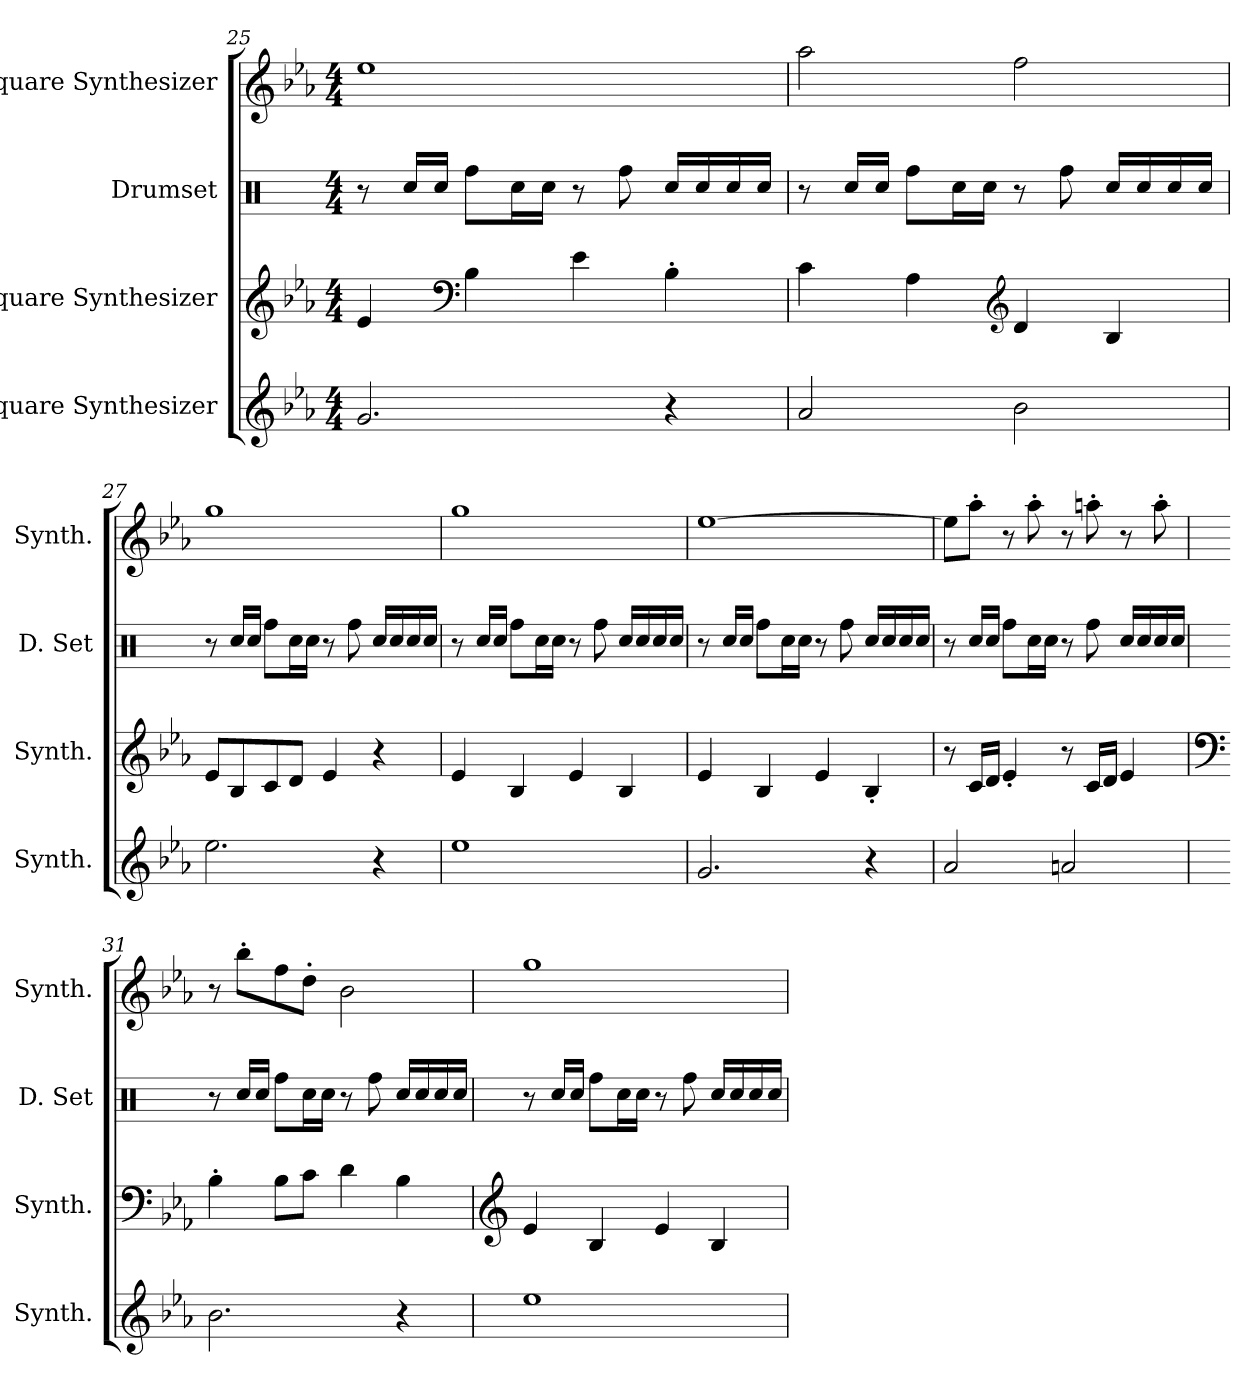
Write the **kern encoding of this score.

**kern	**kern	**kern	**kern
*part4	*part3	*part2	*part1
*staff4	*staff3	*staff2	*staff1
*I"Square Synthesizer	*I"Square Synthesizer	*I"Drumset	*I"Square Synthesizer
*I'Synth.	*I'Synth.	*I'D. Set	*I'Synth.
*clefG2	*clefG2	*clefX	*clefG2
*k[b-e-a-]	*k[b-e-a-]	*k[]	*k[b-e-a-]
*M4/4	*M4/4	*M4/4	*M4/4
=25	=25	=25	=25
2.g/	4e-/	8r	1ee-
.	.	16Rcc/LL	.
.	.	16Rcc/JJ	.
*	*clefF4	*	*
.	4B-\	8Rff\L	.
.	.	16Rcc\L	.
.	.	16Rcc\JJ	.
.	4e-\	8r	.
.	.	8Rff\	.
4r	4B-'\	16Rcc/LL	.
.	.	16Rcc/	.
.	.	16Rcc/	.
.	.	16Rcc/JJ	.
=26	=26	=26	=26
2a-/	4c\	8r	2aa-\
.	.	16Rcc/LL	.
.	.	16Rcc/JJ	.
.	4A-\	8Rff\L	.
.	.	16Rcc\L	.
.	.	16Rcc\JJ	.
*	*clefG2	*	*
2b-\	4d/	8r	2ff\
.	.	8Rff\	.
.	4B-/	16Rcc/LL	.
.	.	16Rcc/	.
.	.	16Rcc/	.
.	.	16Rcc/JJ	.
!!LO:LB:g=z
=27	=27	=27	=27
2.ee-\	8e-/L	8r	1gg
.	8B-/	16Rcc/LL	.
.	.	16Rcc/JJ	.
.	8c/	8Rff\L	.
.	8d/J	16Rcc\L	.
.	.	16Rcc\JJ	.
.	4e-/	8r	.
.	.	8Rff\	.
4r	4r	16Rcc/LL	.
.	.	16Rcc/	.
.	.	16Rcc/	.
.	.	16Rcc/JJ	.
=28	=28	=28	=28
1ee-	4e-/	8r	1gg
.	.	16Rcc/LL	.
.	.	16Rcc/JJ	.
.	4B-/	8Rff\L	.
.	.	16Rcc\L	.
.	.	16Rcc\JJ	.
.	4e-/	8r	.
.	.	8Rff\	.
.	4B-/	16Rcc/LL	.
.	.	16Rcc/	.
.	.	16Rcc/	.
.	.	16Rcc/JJ	.
=29	=29	=29	=29
2.g/	4e-/	8r	[1ee-
.	.	16Rcc/LL	.
.	.	16Rcc/JJ	.
.	4B-/	8Rff\L	.
.	.	16Rcc\L	.
.	.	16Rcc\JJ	.
.	4e-/	8r	.
.	.	8Rff\	.
4r	4B-'/	16Rcc/LL	.
.	.	16Rcc/	.
.	.	16Rcc/	.
.	.	16Rcc/JJ	.
!!LO:LB:g=z
=30	=30	=30	=30
2a-/	8r	8r	8ee-\L]
.	16c/LL	16Rcc/LL	8aa-'\J
.	16d/JJ	16Rcc/JJ	.
.	4e-'/	8Rff\L	8r
.	.	16Rcc\L	8aa-'\
.	.	16Rcc\JJ	.
2an/	8r	8r	8r
.	16c/LL	8Rff\	8aan'\
.	16d/JJ	.	.
.	4e-/	16Rcc/LL	8r
.	.	16Rcc/	.
.	.	16Rcc/	8aa'\
.	.	16Rcc/JJ	.
=31	=31	=31	=31
*	*clefF4	*	*
2.b-\	4B-'\	8r	8r
.	.	16Rcc/LL	8bb-'\L
.	.	16Rcc/JJ	.
.	8B-\L	8Rff\L	8ff\
.	8c\J	16Rcc\L	8dd'\J
.	.	16Rcc\JJ	.
.	4d\	8r	2b-\
.	.	8Rff\	.
4r	4B-\	16Rcc/LL	.
.	.	16Rcc/	.
.	.	16Rcc/	.
.	.	16Rcc/JJ	.
=32	=32	=32	=32
*	*clefG2	*	*
1ee-	4e-/	8r	1gg
.	.	16Rcc/LL	.
.	.	16Rcc/JJ	.
.	4B-/	8Rff\L	.
.	.	16Rcc\L	.
.	.	16Rcc\JJ	.
.	4e-/	8r	.
.	.	8Rff\	.
.	4B-/	16Rcc/LL	.
.	.	16Rcc/	.
.	.	16Rcc/	.
.	.	16Rcc/JJ	.
=	=	=	=
*-	*-	*-	*-
